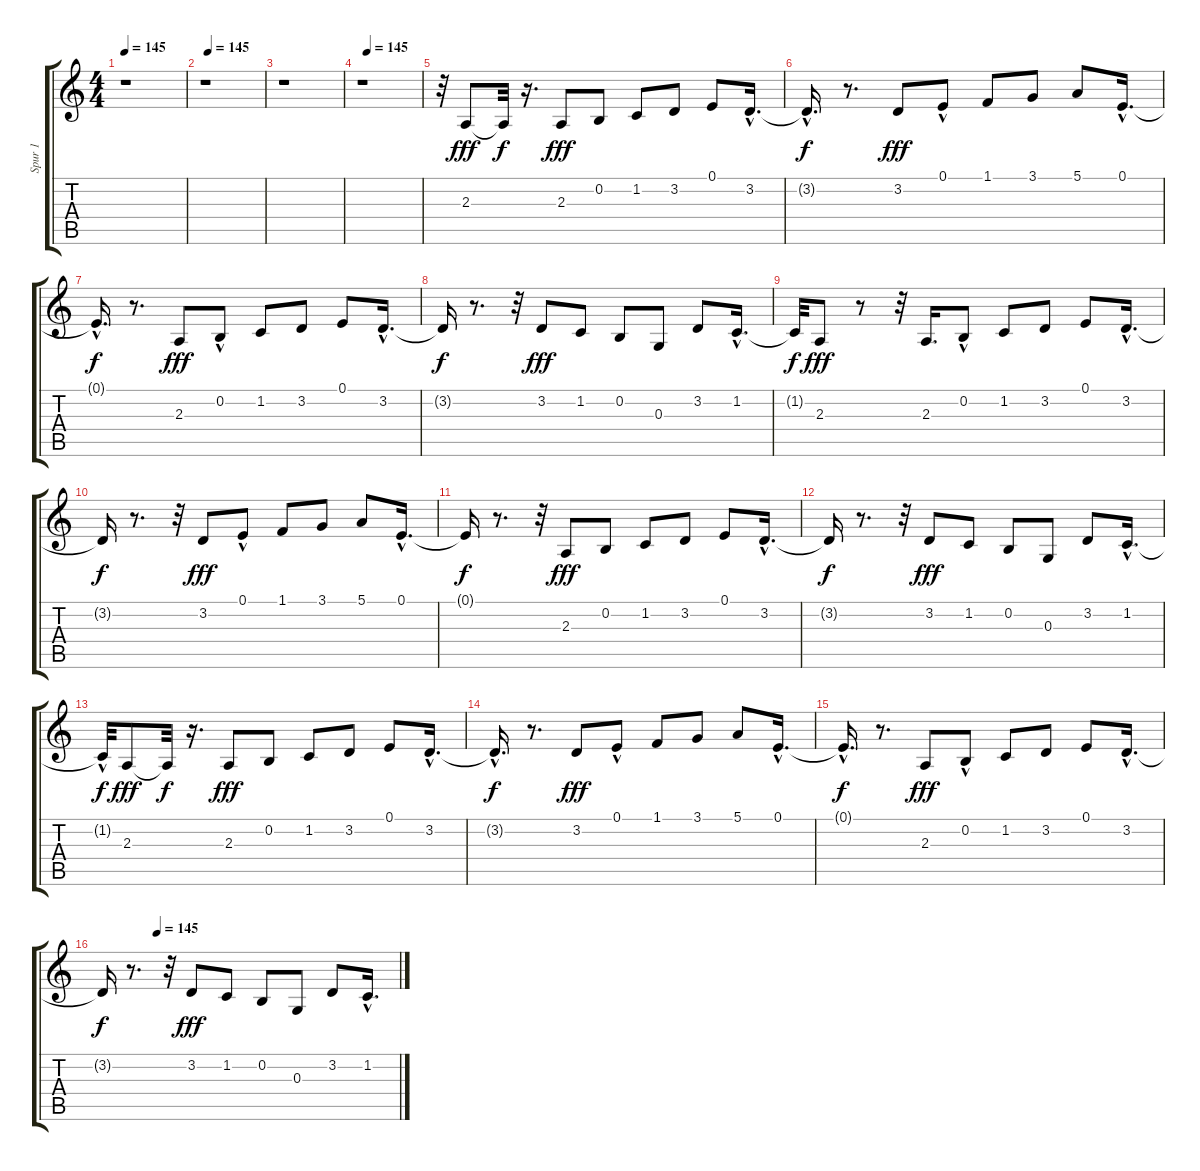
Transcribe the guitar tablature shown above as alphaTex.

\track ("Spur 1" "Spur 1") {instrument synthbrass1}
\staff {score tabs}
\tuning (E4 B3 G3 D3 A2 E2) {hide}
\ts (4 4)
\tempo 145
\clef g2
\ks c
r.1{dy f} |
\tempo (145 0.0625)
r.1 |
r.1 |
\tempo (145 0.09375)
r.1 |
r.32 2.3.8{dy fff} 2.3{t}.32{dy f} r.16{d} 2.3.8{dy fff} 0.2.8 1.2.8 3.2.8 0.1.8 3.2{hac}.16{d} |
3.2{hac t}.16{d dy f} r.8{d} 3.2.8{dy fff} 0.1{hac}.8 1.1.8 3.1.8 5.1.8 0.1{hac}.16{d} |
0.1{hac t}.16{d dy f} r.8{d} 2.3.8{dy fff} 0.2{hac}.8 1.2.8 3.2.8 0.1.8 3.2{hac}.16{d} |
3.2{t}.16{dy f} r.8{d} r.32 3.2.8{dy fff} 1.2.8 0.2.8 0.3.8 3.2.8 1.2{hac}.16{d} |
1.2{t}.32{dy f} 2.3.8{dy fff} r.8 r.32 2.3.16{d} 0.2{hac}.8 1.2.8 3.2.8 0.1.8 3.2{hac}.16{d} |
3.2{t}.16{dy f} r.8{d} r.32 3.2.8{dy fff} 0.1{hac}.8 1.1.8 3.1.8 5.1.8 0.1{hac}.16{d} |
0.1{t}.16{dy f} r.8{d} r.32 2.3.8{dy fff} 0.2.8 1.2.8 3.2.8 0.1.8 3.2{hac}.16{d} |
3.2{t}.16{dy f} r.8{d} r.32 3.2.8{dy fff} 1.2.8 0.2.8 0.3.8 3.2.8 1.2{hac}.16{d} |
1.2{hac t}.32{dy f} 2.3.8{dy fff} 2.3{t}.32{dy f} r.16{d} 2.3.8{dy fff} 0.2.8 1.2.8 3.2.8 0.1.8 3.2{hac}.16{d} |
3.2{hac t}.16{d dy f} r.8{d} 3.2.8{dy fff} 0.1{hac}.8 1.1.8 3.1.8 5.1.8 0.1{hac}.16{d} |
0.1{hac t}.16{d dy f} r.8{d} 2.3.8{dy fff} 0.2{hac}.8 1.2.8 3.2.8 0.1.8 3.2{hac}.16{d} |
\tempo (145 0.1875)
3.2{t}.16{dy f} r.8{d} r.32 3.2.8{dy fff} 1.2.8 0.2.8 0.3.8 3.2.8 1.2{hac}.16{d}
